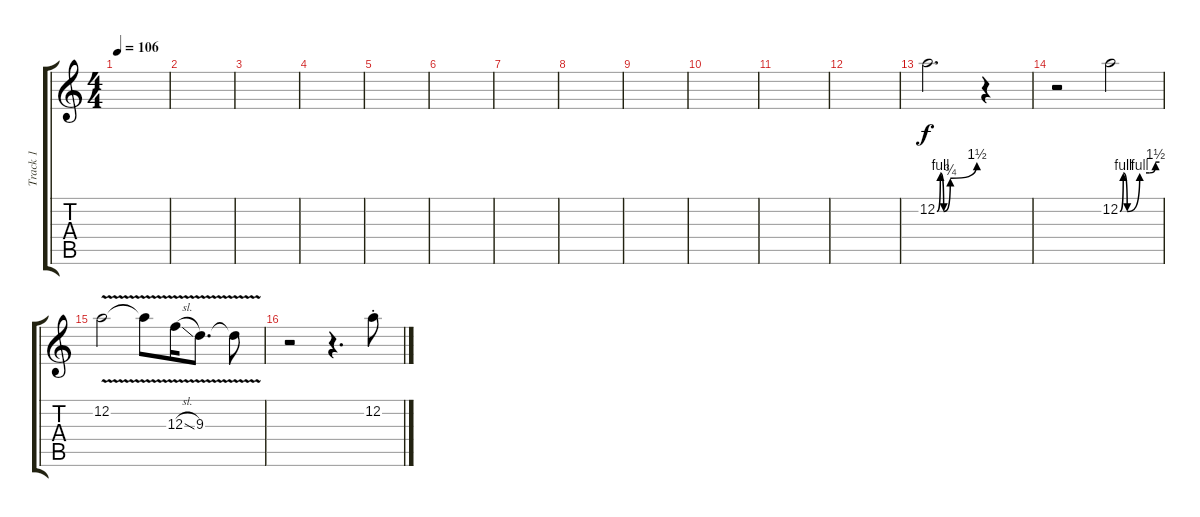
\track ("Track 1" "Track 1") {instrument distortionguitar}
\staff {score tabs}
\tuning (D4 A3 F3 C3 G2 C2) {hide}
\ts (4 4)
\tempo 106
\clef g2
\ks c
|
|
|
|
|
|
|
|
|
|
|
|
12.2{be (custom 0 0 5 4 10 0 20 3 60 6)}.2{d volume 16 balance 8 instrument overdrivenguitar} r.4 |
r.2 12.2{be (custom 0 0 5 4 11 0 30 4 45 4 54 6 60 6)}.2 |
12.2{v}.2 12.2{t}.8 12.3{v sl}.16 9.3{v}.8{d} 9.3{t}.8 |
r.2 r.4{d} 12.2{st}.8
